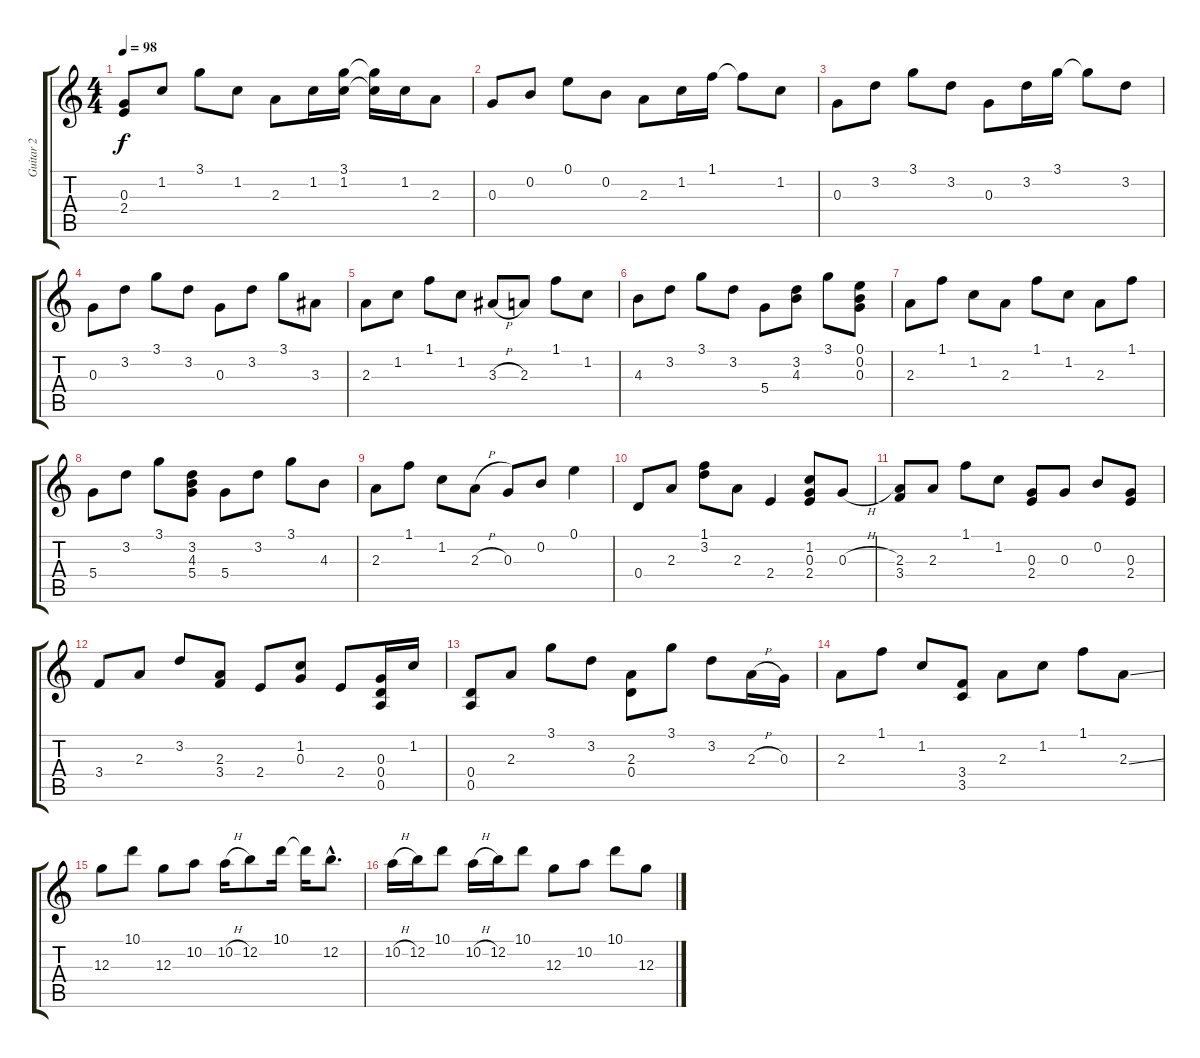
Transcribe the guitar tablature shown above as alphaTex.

\track ("Guitar 2" "Guitar 2") {instrument electricguitarclean}
\staff {score tabs}
\tuning (E4 B3 G3 D3 A2 E2) {hide}
\ts (4 4)
\tempo 98
\clef g2
\ks c
(0.3 2.4).8{dy f} 1.2.8 3.1.8 1.2.8 2.3.8 1.2.16 (3.1 1.2).16 (3.1{t} 1.2{t}).16 1.2.16 2.3.8 |
0.3.8 0.2.8 0.1.8 0.2.8 2.3.8 1.2.16 1.1.16 1.1{t}.8 1.2.8 |
0.3.8 3.2.8 3.1.8 3.2.8 0.3.8 3.2.16 3.1.16 3.1{t}.8 3.2.8 |
0.3.8 3.2.8 3.1.8 3.2.8 0.3.8 3.2.8 3.1.8 3.3.8 |
2.3.8 1.2.8 1.1.8 1.2.8 3.3{h}.8 2.3.8 1.1.8 1.2.8 |
4.3.8 3.2.8 3.1.8 3.2.8 5.4.8 (3.2 4.3).8 3.1.8 (0.1 0.2 0.3).8 |
2.3.8 1.1.8 1.2.8 2.3.8 1.1.8 1.2.8 2.3.8 1.1.8 |
5.4.8 3.2.8 3.1.8 (3.2 4.3 5.4).8 5.4.8 3.2.8 3.1.8 4.3.8 |
2.3.8 1.1.8 1.2.8 2.3{h}.8 0.3.8 0.2.8 0.1.4 |
0.4.8 2.3.8 (1.1 3.2).8 2.3.8 2.4.4 (1.2 0.3 2.4).8 0.3{h}.8 |
(2.3 3.4).8 2.3.8 1.1.8 1.2.8 (0.3 2.4).8 0.3.8 0.2.8 (0.3 2.4).8 |
3.4.8 2.3.8 3.2.8 (2.3 3.4).8 2.4.8 (1.2 0.3).8 2.4.8 (0.3 0.4 0.5).16 1.2.16 |
(0.4 0.5).8 2.3.8 3.1.8 3.2.8 (2.3 0.4).8 3.1.8 3.2.8 2.3{h}.16 0.3.16 |
2.3.8 1.1.8 1.2.8 (3.4 3.5).8 2.3.8 1.2.8 1.1.8 2.3{ss}.8 |
12.3.8 10.1.8 12.3.8 10.2.8 10.2{h}.16 12.2.8 10.1.16 10.1{t}.16 12.2{hac}.8{d} |
10.2{h}.16 12.2.16 10.1.8 10.2{h}.16 12.2.16 10.1.8 12.3.8 10.2.8 10.1.8 12.3{ss}.8
